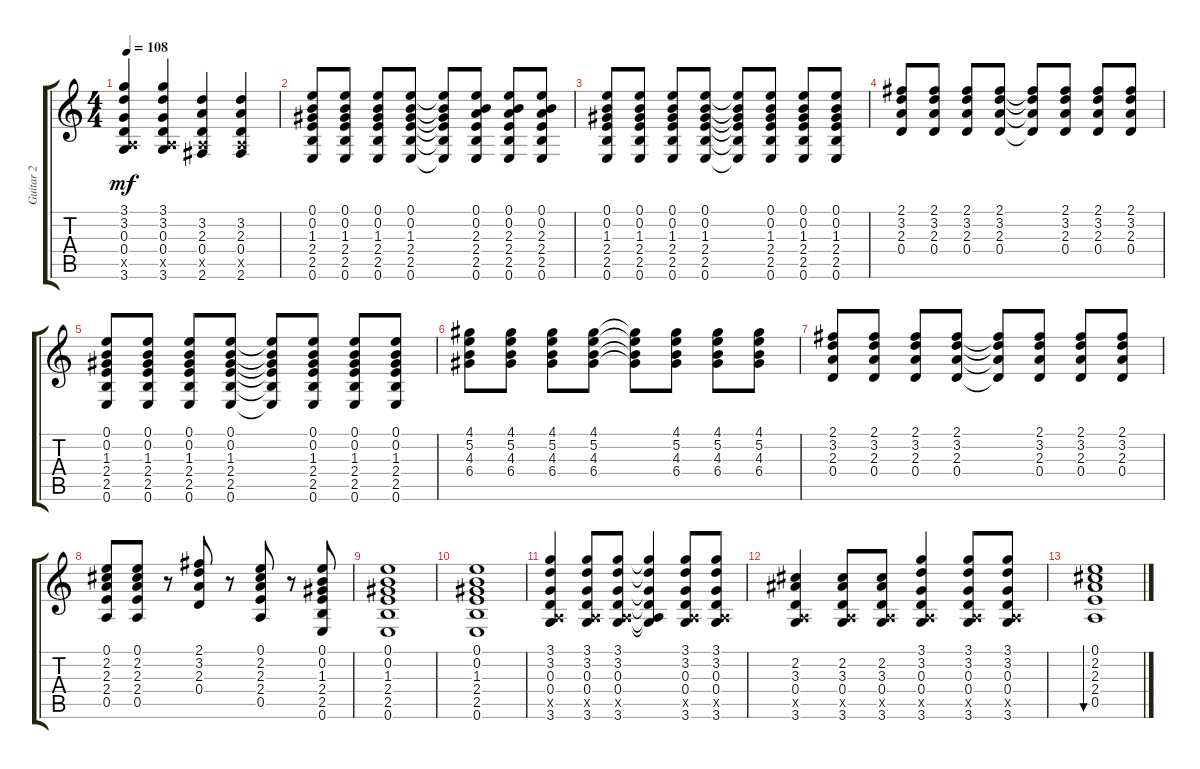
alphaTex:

\track ("Guitar 2" "Guitar 2") {instrument acousticguitarsteel}
\staff {score tabs}
\tuning (E4 B3 G3 D3 A2 E2) {hide}
\ts (4 4)
\tempo 108
\clef g2
\ks c
(3.1 3.2 0.3 0.4 0.5{x} 3.6).4{dy mf} (3.1 3.2 0.3 0.4 0.5{x} 3.6).4 (3.2 2.3 0.4 0.5{x} 2.6).4 (3.2 2.3 0.4 0.5{x} 2.6).4 |
(0.1 0.2 1.3 2.4 2.5 0.6).8 (0.1 0.2 1.3 2.4 2.5 0.6).8 (0.1 0.2 1.3 2.4 2.5 0.6).8 (0.1 0.2 1.3 2.4 2.5 0.6).8 (0.1{t} 0.2{t} 1.3{t} 2.4{t} 2.5{t} 0.6{t}).8 (0.1 0.2 2.3 2.4 2.5 0.6).8 (0.1 0.2 2.3 2.4 2.5 0.6).8 (0.1 0.2 2.3 2.4 2.5 0.6).8 |
(0.1 0.2 1.3 2.4 2.5 0.6).8 (0.1 0.2 1.3 2.4 2.5 0.6).8 (0.1 0.2 1.3 2.4 2.5 0.6).8 (0.1 0.2 1.3 2.4 2.5 0.6).8 (0.1{t} 0.2{t} 1.3{t} 2.4{t} 2.5{t} 0.6{t}).8 (0.1 0.2 1.3 2.4 2.5 0.6).8 (0.1 0.2 1.3 2.4 2.5 0.6).8 (0.1 0.2 1.3 2.4 2.5 0.6).8 |
(2.1 3.2 2.3 0.4).8 (2.1 3.2 2.3 0.4).8 (2.1 3.2 2.3 0.4).8 (2.1 3.2 2.3 0.4).8 (2.1{t} 3.2{t} 2.3{t} 0.4{t}).8 (2.1 3.2 2.3 0.4).8 (2.1 3.2 2.3 0.4).8 (2.1 3.2 2.3 0.4).8 |
(0.1 0.2 1.3 2.4 2.5 0.6).8 (0.1 0.2 1.3 2.4 2.5 0.6).8 (0.1 0.2 1.3 2.4 2.5 0.6).8 (0.1 0.2 1.3 2.4 2.5 0.6).8 (0.1{t} 0.2{t} 1.3{t} 2.4{t} 2.5{t} 0.6{t}).8 (0.1 0.2 1.3 2.4 2.5 0.6).8 (0.1 0.2 1.3 2.4 2.5 0.6).8 (0.1 0.2 1.3 2.4 2.5 0.6).8 |
(4.1 5.2 4.3 6.4).8 (4.1 5.2 4.3 6.4).8 (4.1 5.2 4.3 6.4).8 (4.1 5.2 4.3 6.4).8 (4.1{t} 5.2{t} 4.3{t} 6.4{t}).8 (4.1 5.2 4.3 6.4).8 (4.1 5.2 4.3 6.4).8 (4.1 5.2 4.3 6.4).8 |
(2.1 3.2 2.3 0.4).8 (2.1 3.2 2.3 0.4).8 (2.1 3.2 2.3 0.4).8 (2.1 3.2 2.3 0.4).8 (2.1{t} 3.2{t} 2.3{t} 0.4{t}).8 (2.1 3.2 2.3 0.4).8 (2.1 3.2 2.3 0.4).8 (2.1 3.2 2.3 0.4).8 |
(0.1 2.2 2.3 2.4 0.5).8 (0.1 2.2 2.3 2.4 0.5).8 r.8 (2.1 3.2 2.3 0.4).8 r.8 (0.1 2.2 2.3 2.4 0.5).8 r.8 (0.1 0.2 1.3 2.4 2.5 0.6).8 |
(0.1 0.2 1.3 2.4 2.5 0.6).1 |
(0.1 0.2 1.3 2.4 2.5 0.6).1 |
(3.1 3.2 0.3 0.4 0.5{x} 3.6).4 (3.1 3.2 0.3 0.4 0.5{x} 3.6).8 (3.1 3.2 0.3 0.4 0.5{x} 3.6).8 (3.1{t} 3.2{t} 0.3{t} 0.4{t} 0.5{t} 3.6{t}).4 (3.1 3.2 0.3 0.4 0.5{x} 3.6).8 (3.1 3.2 0.3 0.4 0.5{x} 3.6).8 |
(2.2 3.3 0.4 0.5{x} 3.6).4 (2.2 3.3 0.4 0.5{x} 3.6).8 (2.2 3.3 0.4 0.5{x} 3.6).8 (3.1 3.2 0.3 0.4 0.5{x} 3.6).4 (3.1 3.2 0.3 0.4 0.5{x} 3.6).8 (3.1 3.2 0.3 0.4 0.5{x} 3.6).8 |
(0.1 2.2 2.3 2.4 0.5).1{bu 60}
